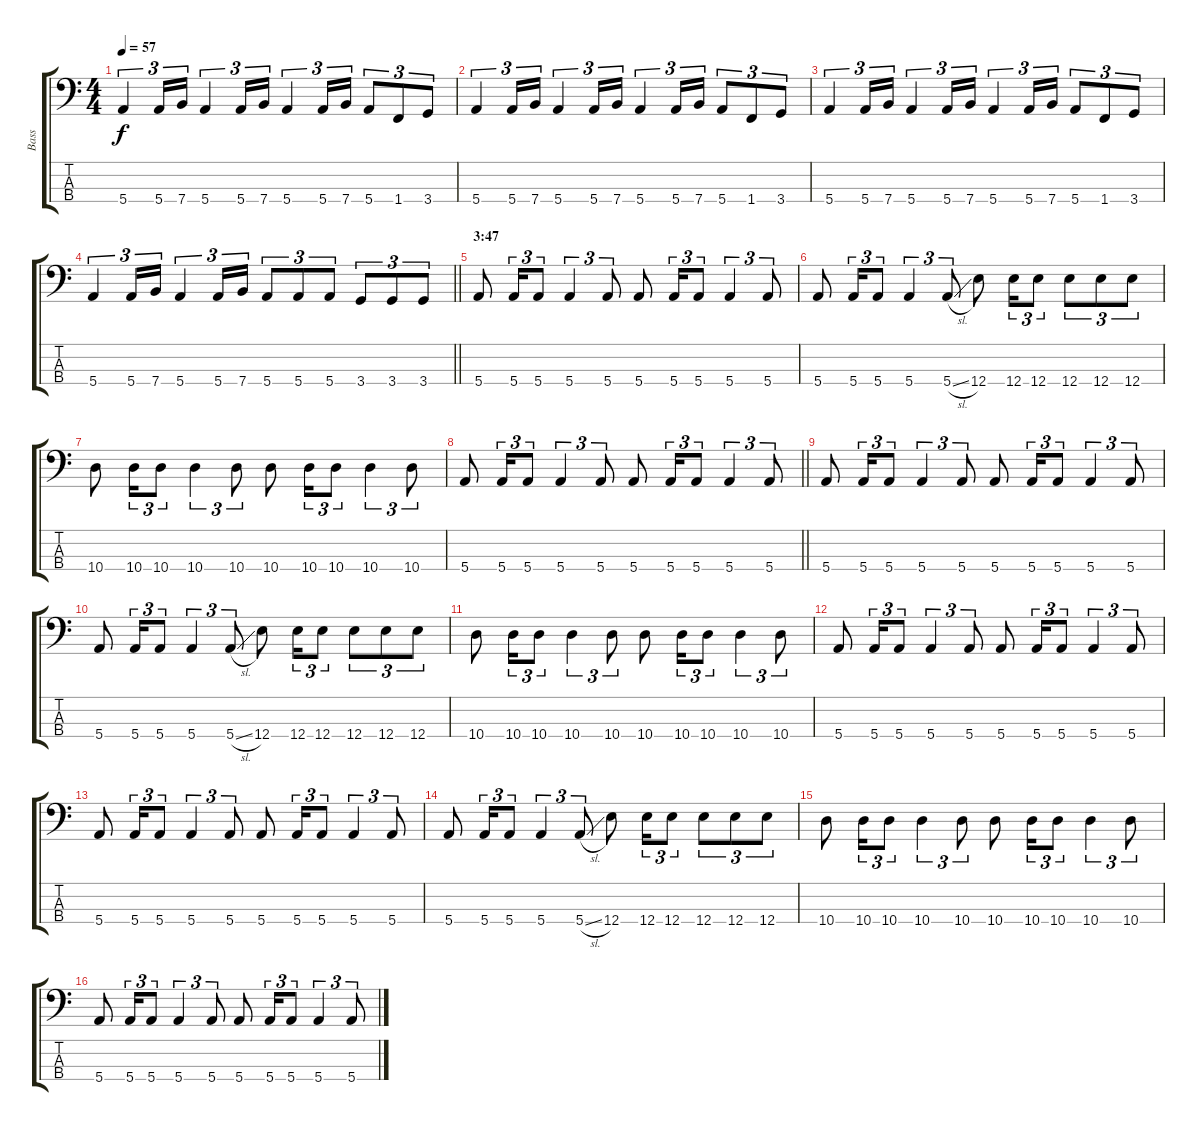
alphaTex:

\track ("Bass" "Bass") {instrument electricbassfinger}
\staff {score tabs}
\tuning (G2 D2 A1 E1) {hide}
\ts (4 4)
\tempo 57
\clef f4
\ks c
5.4.4{tu (3 2) dy f} 5.4.16{tu (3 2)} 7.4.16{tu (3 2)} 5.4.4{tu (3 2)} 5.4.16{tu (3 2)} 7.4.16{tu (3 2)} 5.4.4{tu (3 2)} 5.4.16{tu (3 2)} 7.4.16{tu (3 2)} 5.4.8{tu (3 2)} 1.4.8{tu (3 2)} 3.4.8{tu (3 2)} |
5.4.4{tu (3 2)} 5.4.16{tu (3 2)} 7.4.16{tu (3 2)} 5.4.4{tu (3 2)} 5.4.16{tu (3 2)} 7.4.16{tu (3 2)} 5.4.4{tu (3 2)} 5.4.16{tu (3 2)} 7.4.16{tu (3 2)} 5.4.8{tu (3 2)} 1.4.8{tu (3 2)} 3.4.8{tu (3 2)} |
5.4.4{tu (3 2)} 5.4.16{tu (3 2)} 7.4.16{tu (3 2)} 5.4.4{tu (3 2)} 5.4.16{tu (3 2)} 7.4.16{tu (3 2)} 5.4.4{tu (3 2)} 5.4.16{tu (3 2)} 7.4.16{tu (3 2)} 5.4.8{tu (3 2)} 1.4.8{tu (3 2)} 3.4.8{tu (3 2)} |
\barLineRight lightlight
5.4.4{tu (3 2)} 5.4.16{tu (3 2)} 7.4.16{tu (3 2)} 5.4.4{tu (3 2)} 5.4.16{tu (3 2)} 7.4.16{tu (3 2)} 5.4.8{tu (3 2)} 5.4.8{tu (3 2)} 5.4.8{tu (3 2)} 3.4.8{tu (3 2)} 3.4.8{tu (3 2)} 3.4.8{tu (3 2)} |
\section ("" "3:47")
5.4.8 5.4.16{tu (3 2)} 5.4.8{tu (3 2)} 5.4.4{tu (3 2)} 5.4.8{tu (3 2)} 5.4.8 5.4.16{tu (3 2)} 5.4.8{tu (3 2)} 5.4.4{tu (3 2)} 5.4.8{tu (3 2)} |
5.4.8 5.4.16{tu (3 2)} 5.4.8{tu (3 2)} 5.4.4{tu (3 2)} 5.4{sl}.8{tu (3 2)} 12.4.8 12.4.16{tu (3 2)} 12.4.8{tu (3 2)} 12.4.8{tu (3 2)} 12.4.8{tu (3 2)} 12.4.8{tu (3 2)} |
10.4.8 10.4.16{tu (3 2)} 10.4.8{tu (3 2)} 10.4.4{tu (3 2)} 10.4.8{tu (3 2)} 10.4.8 10.4.16{tu (3 2)} 10.4.8{tu (3 2)} 10.4.4{tu (3 2)} 10.4.8{tu (3 2)} |
\barLineRight lightlight
5.4.8 5.4.16{tu (3 2)} 5.4.8{tu (3 2)} 5.4.4{tu (3 2)} 5.4.8{tu (3 2)} 5.4.8 5.4.16{tu (3 2)} 5.4.8{tu (3 2)} 5.4.4{tu (3 2)} 5.4.8{tu (3 2)} |
5.4.8 5.4.16{tu (3 2)} 5.4.8{tu (3 2)} 5.4.4{tu (3 2)} 5.4.8{tu (3 2)} 5.4.8 5.4.16{tu (3 2)} 5.4.8{tu (3 2)} 5.4.4{tu (3 2)} 5.4.8{tu (3 2)} |
5.4.8 5.4.16{tu (3 2)} 5.4.8{tu (3 2)} 5.4.4{tu (3 2)} 5.4{sl}.8{tu (3 2)} 12.4.8 12.4.16{tu (3 2)} 12.4.8{tu (3 2)} 12.4.8{tu (3 2)} 12.4.8{tu (3 2)} 12.4.8{tu (3 2)} |
10.4.8 10.4.16{tu (3 2)} 10.4.8{tu (3 2)} 10.4.4{tu (3 2)} 10.4.8{tu (3 2)} 10.4.8 10.4.16{tu (3 2)} 10.4.8{tu (3 2)} 10.4.4{tu (3 2)} 10.4.8{tu (3 2)} |
5.4.8 5.4.16{tu (3 2)} 5.4.8{tu (3 2)} 5.4.4{tu (3 2)} 5.4.8{tu (3 2)} 5.4.8 5.4.16{tu (3 2)} 5.4.8{tu (3 2)} 5.4.4{tu (3 2)} 5.4.8{tu (3 2)} |
5.4.8 5.4.16{tu (3 2)} 5.4.8{tu (3 2)} 5.4.4{tu (3 2)} 5.4.8{tu (3 2)} 5.4.8 5.4.16{tu (3 2)} 5.4.8{tu (3 2)} 5.4.4{tu (3 2)} 5.4.8{tu (3 2)} |
5.4.8 5.4.16{tu (3 2)} 5.4.8{tu (3 2)} 5.4.4{tu (3 2)} 5.4{sl}.8{tu (3 2)} 12.4.8 12.4.16{tu (3 2)} 12.4.8{tu (3 2)} 12.4.8{tu (3 2)} 12.4.8{tu (3 2)} 12.4.8{tu (3 2)} |
10.4.8 10.4.16{tu (3 2)} 10.4.8{tu (3 2)} 10.4.4{tu (3 2)} 10.4.8{tu (3 2)} 10.4.8 10.4.16{tu (3 2)} 10.4.8{tu (3 2)} 10.4.4{tu (3 2)} 10.4.8{tu (3 2)} |
5.4.8 5.4.16{tu (3 2)} 5.4.8{tu (3 2)} 5.4.4{tu (3 2)} 5.4.8{tu (3 2)} 5.4.8 5.4.16{tu (3 2)} 5.4.8{tu (3 2)} 5.4.4{tu (3 2)} 5.4.8{tu (3 2)}
